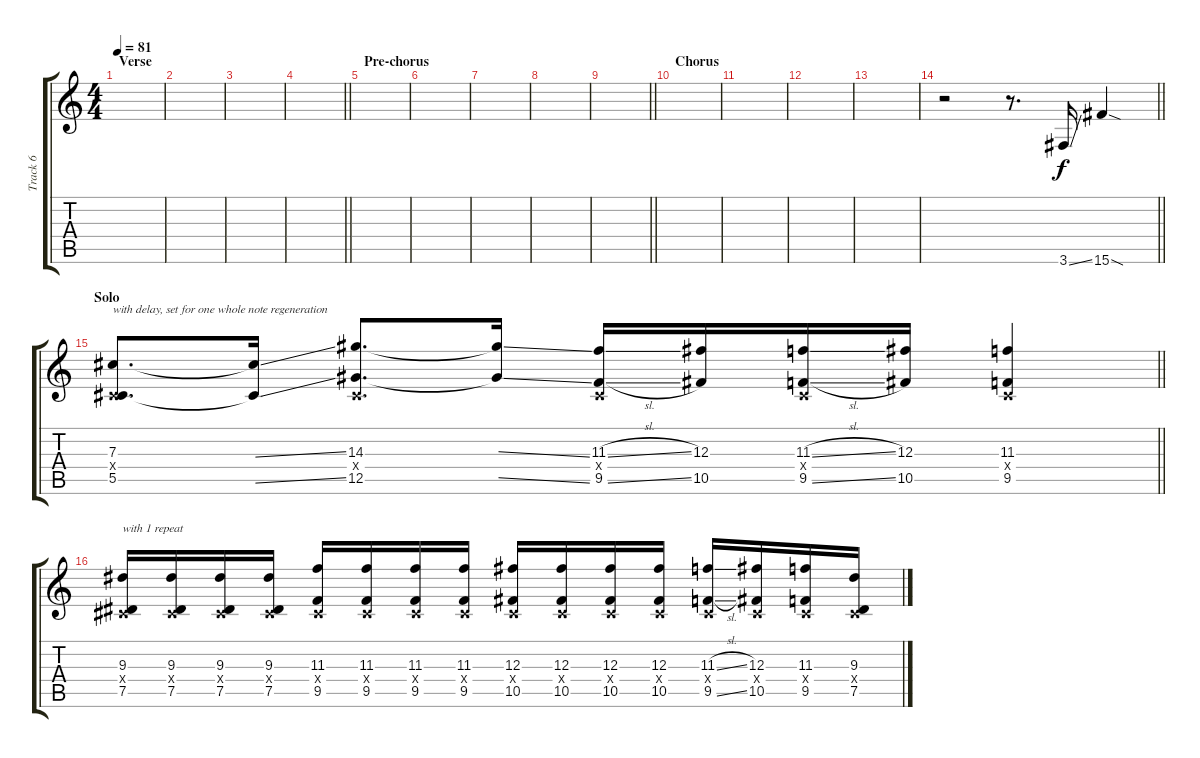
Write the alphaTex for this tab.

\track ("Track 6" "Track 6") {instrument distortionguitar}
\staff {score tabs}
\tuning (Eb4 Bb3 Gb3 Db3 Ab2 Eb2) {hide}
\ts (4 4)
\section ("" "Verse")
\tempo 81
\clef g2
\ks c
|
|
|
\barLineRight lightlight
|
\section ("" "Pre-chorus")
|
|
|
|
\barLineRight lightlight
|
\section ("" "Chorus")
|
|
|
|
\barLineRight lightlight
r.2 r.8{d} 3.6{ss}.16 15.6{sod}.4 |
\section ("" "Solo")
\barLineRight lightlight
(7.3 0.4{x} 5.5).8{d txt "with delay, set for one whole note regeneration "} (7.3{ss t} 5.5{ss t}).16 (14.3 0.4{x} 12.5).8{d} (14.3{ss t} 12.5{ss t}).16 (11.3{sl} 0.4{x} 9.5{sl}).16 (12.3 10.5).16 (11.3{sl} 0.4{x} 9.5{sl}).16 (12.3 10.5).16 (11.3 0.4{x} 9.5).4 |
(9.3 0.4{x} 7.5).16{txt "with 1 repeat"} (9.3 0.4{x} 7.5).16 (9.3 0.4{x} 7.5).16 (9.3 0.4{x} 7.5).16 (11.3 0.4{x} 9.5).16 (11.3 0.4{x} 9.5).16 (11.3 0.4{x} 9.5).16 (11.3 0.4{x} 9.5).16 (12.3 0.4{x} 10.5).16 (12.3 0.4{x} 10.5).16 (12.3 0.4{x} 10.5).16 (12.3 0.4{x} 10.5).16 (11.3{sl} 0.4{x} 9.5{sl}).16 (12.3 0.4{x} 10.5).16 (11.3 0.4{x} 9.5).16 (9.3 0.4{x} 7.5).16
